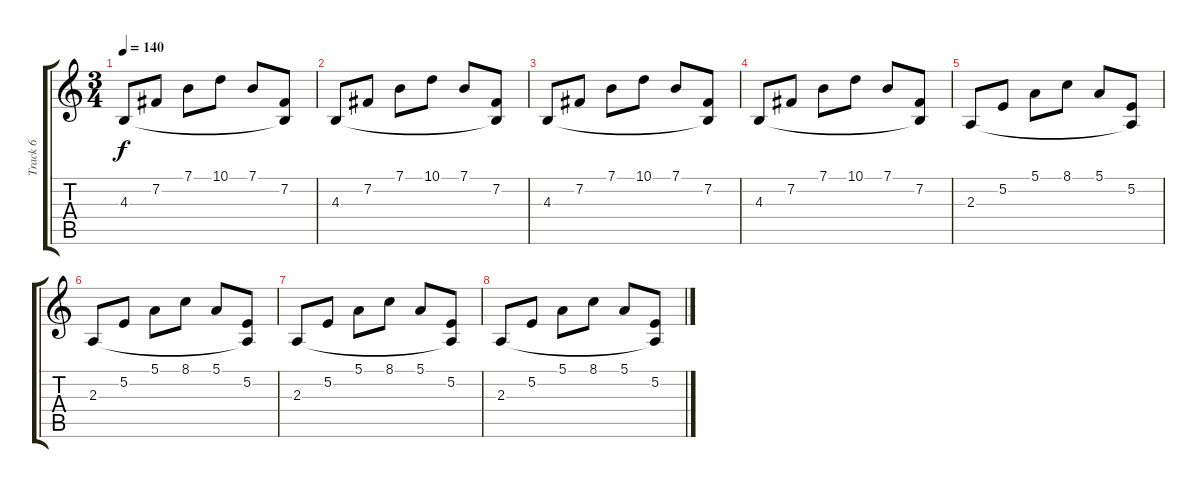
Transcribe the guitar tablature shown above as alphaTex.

\track ("Track 6" "Track 6") {instrument harpsichord}
\staff {score tabs}
\tuning (E4 B3 G3 D3 A2 E2) {hide}
\ts (3 4)
\tempo 140
\clef g2
\ks c
4.3.8{dy f} 7.2.8 7.1.8 10.1.8 7.1.8 (7.2 4.3{t}).8 |
4.3.8 7.2.8 7.1.8 10.1.8 7.1.8 (7.2 4.3{t}).8 |
4.3.8 7.2.8 7.1.8 10.1.8 7.1.8 (7.2 4.3{t}).8 |
4.3.8 7.2.8 7.1.8 10.1.8 7.1.8 (7.2 4.3{t}).8 |
2.3.8 5.2.8 5.1.8 8.1.8 5.1.8 (5.2 2.3{t}).8 |
2.3.8 5.2.8 5.1.8 8.1.8 5.1.8 (5.2 2.3{t}).8 |
2.3.8 5.2.8 5.1.8 8.1.8 5.1.8 (5.2 2.3{t}).8 |
2.3.8 5.2.8 5.1.8 8.1.8 5.1.8 (5.2 2.3{t}).8
